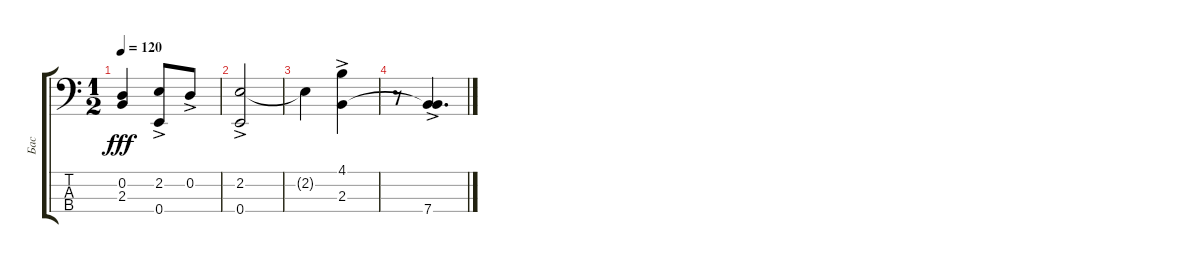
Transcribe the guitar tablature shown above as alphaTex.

\track ("Бас" "Бас") {instrument electricbasspick}
\staff {score tabs}
\tuning (G2 D2 A1 E1) {hide}
\ts (1 2)
\tempo 120
\clef f4
\ks c
(0.2{t} 2.3{t}).4{dy fff} (2.2 0.4{ac}).8 0.2{ac}.8 |
(2.2 0.4{ac}).2 |
2.2{t}.4 (4.1 2.3{ac}).4 |
r.8 (2.3{t} 7.4{ac}).4{d}
